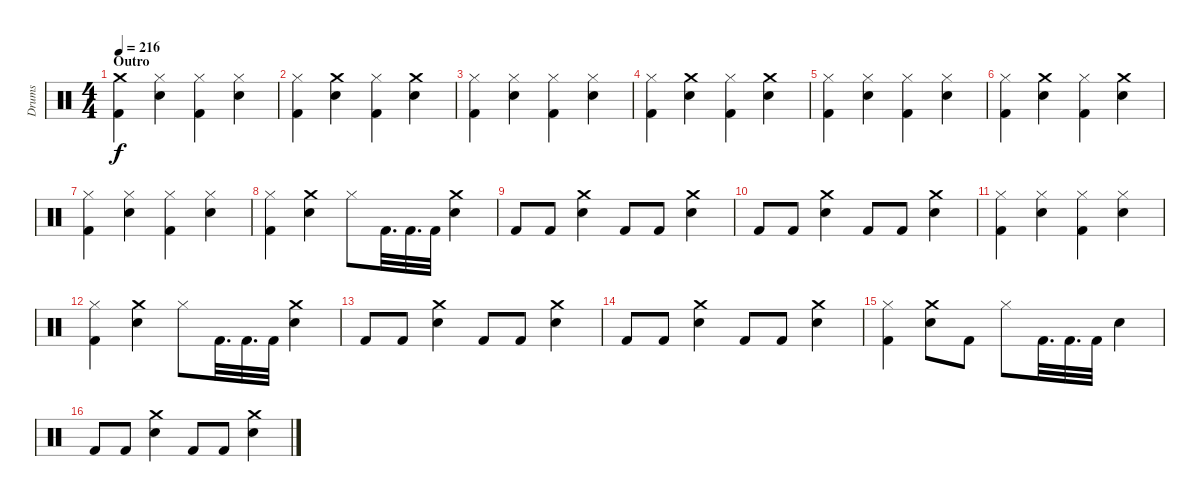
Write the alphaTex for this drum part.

\track ("Drums" "Drums") {instrument percussion}
\staff {score}
\articulation defaults
\ts (4 4)
\section ("" "Outro")
\tempo 216
\clef neutral
\ks c
("Crash medium (hit)" "Kick (hit) 2").4{dy f} ("Hi-Hat (closed)" "Snare (hit) 2").4 ("Hi-Hat (closed)" "Kick (hit) 2").4 ("Hi-Hat (closed)" "Snare (hit) 2").4 |
("Hi-Hat (closed)" "Kick (hit) 2").4 ("Crash medium (hit)" "Snare (hit) 2").4 ("Hi-Hat (closed)" "Kick (hit) 2").4 ("Crash medium (hit)" "Snare (hit) 2").4 |
("Hi-Hat (closed)" "Kick (hit) 2").4 ("Hi-Hat (closed)" "Snare (hit) 2").4 ("Hi-Hat (closed)" "Kick (hit) 2").4 ("Hi-Hat (closed)" "Snare (hit) 2").4 |
("Hi-Hat (closed)" "Kick (hit) 2").4 ("Crash medium (hit)" "Snare (hit) 2").4 ("Hi-Hat (closed)" "Kick (hit) 2").4 ("Crash medium (hit)" "Snare (hit) 2").4 |
("Hi-Hat (closed)" "Kick (hit) 2").4 ("Hi-Hat (closed)" "Snare (hit) 2").4 ("Hi-Hat (closed)" "Kick (hit) 2").4 ("Hi-Hat (closed)" "Snare (hit) 2").4 |
("Hi-Hat (closed)" "Kick (hit) 2").4 ("Crash medium (hit)" "Snare (hit) 2").4 ("Hi-Hat (closed)" "Kick (hit) 2").4 ("Crash medium (hit)" "Snare (hit) 2").4 |
("Hi-Hat (closed)" "Kick (hit) 2").4 ("Hi-Hat (closed)" "Snare (hit) 2").4 ("Hi-Hat (closed)" "Kick (hit) 2").4 ("Hi-Hat (closed)" "Snare (hit) 2").4 |
("Hi-Hat (closed)" "Kick (hit) 2").4 ("Crash medium (hit)" "Snare (hit) 2").4 "Hi-Hat (closed)".8 "Kick (hit) 2".32{d} "Kick (hit) 2".32{d} "Kick (hit) 2".32 ("Crash medium (hit)" "Snare (hit) 2").4 |
"Kick (hit) 2".8 "Kick (hit) 2".8 ("Crash medium (hit)" "Snare (hit) 2").4 "Kick (hit) 2".8 "Kick (hit) 2".8 ("Crash medium (hit)" "Snare (hit) 2").4 |
"Kick (hit) 2".8 "Kick (hit) 2".8 ("Crash medium (hit)" "Snare (hit) 2").4 "Kick (hit) 2".8 "Kick (hit) 2".8 ("Crash medium (hit)" "Snare (hit) 2").4 |
("Hi-Hat (closed)" "Kick (hit) 2").4 ("Hi-Hat (closed)" "Snare (hit) 2").4 ("Hi-Hat (closed)" "Kick (hit) 2").4 ("Hi-Hat (closed)" "Snare (hit) 2").4 |
("Hi-Hat (closed)" "Kick (hit) 2").4 ("Crash medium (hit)" "Snare (hit) 2").4 "Hi-Hat (closed)".8 "Kick (hit) 2".32{d} "Kick (hit) 2".32{d} "Kick (hit) 2".32 ("Crash medium (hit)" "Snare (hit) 2").4 |
"Kick (hit) 2".8 "Kick (hit) 2".8 ("Crash medium (hit)" "Snare (hit) 2").4 "Kick (hit) 2".8 "Kick (hit) 2".8 ("Crash medium (hit)" "Snare (hit) 2").4 |
"Kick (hit) 2".8 "Kick (hit) 2".8 ("Crash medium (hit)" "Snare (hit) 2").4 "Kick (hit) 2".8 "Kick (hit) 2".8 ("Crash medium (hit)" "Snare (hit) 2").4 |
("Hi-Hat (closed)" "Kick (hit) 2").4 ("Crash medium (hit)" "Snare (hit) 2").8 "Kick (hit) 2".8 "Hi-Hat (closed)".8 "Kick (hit) 2".32{d} "Kick (hit) 2".32{d} "Kick (hit) 2".32 "Snare (hit) 2".4 |
"Kick (hit) 2".8 "Kick (hit) 2".8 ("Crash medium (hit)" "Snare (hit) 2").4 "Kick (hit) 2".8 "Kick (hit) 2".8 ("Crash medium (hit)" "Snare (hit) 2").4
